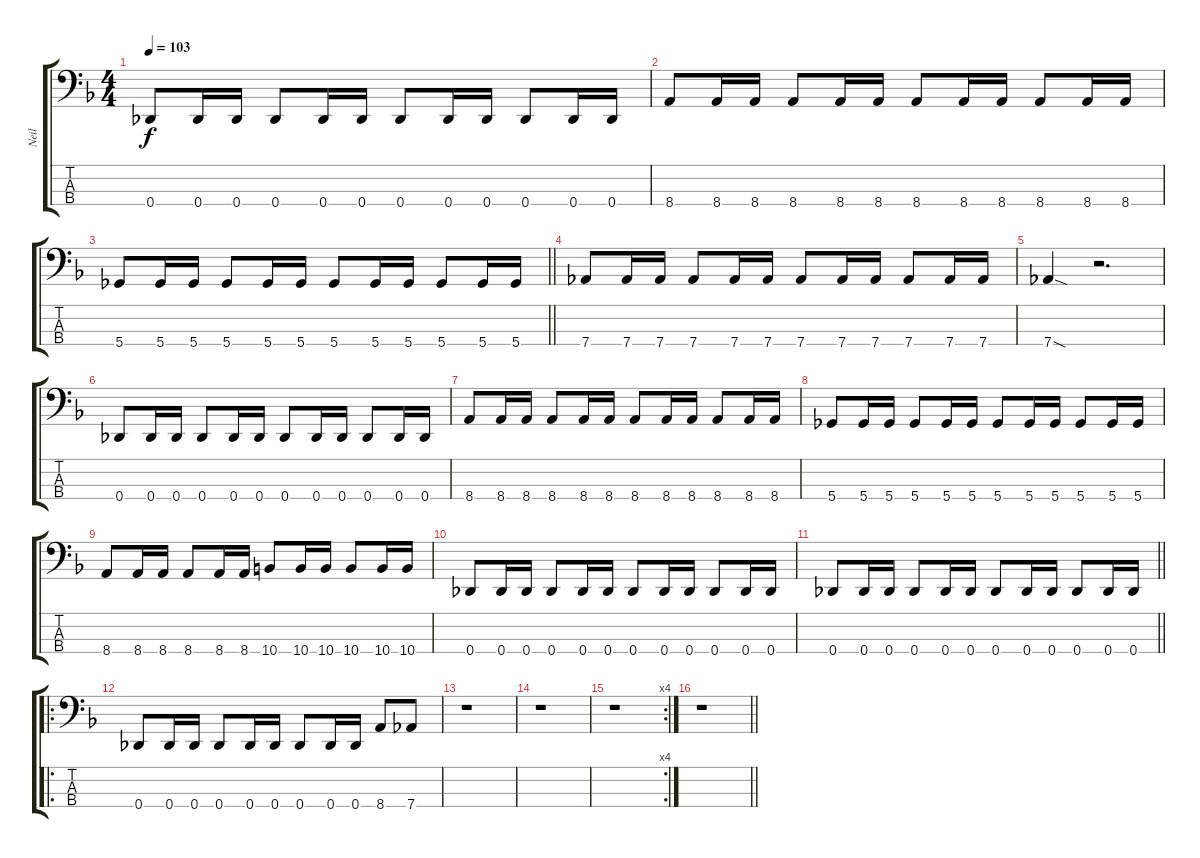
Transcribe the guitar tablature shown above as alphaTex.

\track ("Neil" "Neil") {instrument electricbassfinger}
\staff {score tabs}
\tuning (Gb2 Db2 Ab1 Db1) {hide}
\ts (4 4)
\tempo 103
\clef f4
\ks f
0.4.8{dy f} 0.4.16 0.4.16 0.4.8 0.4.16 0.4.16 0.4.8 0.4.16 0.4.16 0.4.8 0.4.16 0.4.16 |
8.4.8 8.4.16 8.4.16 8.4.8 8.4.16 8.4.16 8.4.8 8.4.16 8.4.16 8.4.8 8.4.16 8.4.16 |
\barLineRight lightlight
5.4.8 5.4.16 5.4.16 5.4.8 5.4.16 5.4.16 5.4.8 5.4.16 5.4.16 5.4.8 5.4.16 5.4.16 |
7.4.8 7.4.16 7.4.16 7.4.8 7.4.16 7.4.16 7.4.8 7.4.16 7.4.16 7.4.8 7.4.16 7.4.16 |
7.4{sod}.4 r.2{d} |
0.4.8 0.4.16 0.4.16 0.4.8 0.4.16 0.4.16 0.4.8 0.4.16 0.4.16 0.4.8 0.4.16 0.4.16 |
8.4.8 8.4.16 8.4.16 8.4.8 8.4.16 8.4.16 8.4.8 8.4.16 8.4.16 8.4.8 8.4.16 8.4.16 |
5.4.8 5.4.16 5.4.16 5.4.8 5.4.16 5.4.16 5.4.8 5.4.16 5.4.16 5.4.8 5.4.16 5.4.16 |
8.4.8 8.4.16 8.4.16 8.4.8 8.4.16 8.4.16 10.4.8 10.4.16 10.4.16 10.4.8 10.4.16 10.4.16 |
0.4.8 0.4.16 0.4.16 0.4.8 0.4.16 0.4.16 0.4.8 0.4.16 0.4.16 0.4.8 0.4.16 0.4.16 |
\barLineRight lightlight
0.4.8 0.4.16 0.4.16 0.4.8 0.4.16 0.4.16 0.4.8 0.4.16 0.4.16 0.4.8 0.4.16 0.4.16 |
\ro
0.4.8 0.4.16 0.4.16 0.4.8 0.4.16 0.4.16 0.4.8 0.4.16 0.4.16 8.4.8 7.4.8 |
r.1 |
r.1 |
\rc 4
r.1 |
\barLineRight lightlight
r.1
